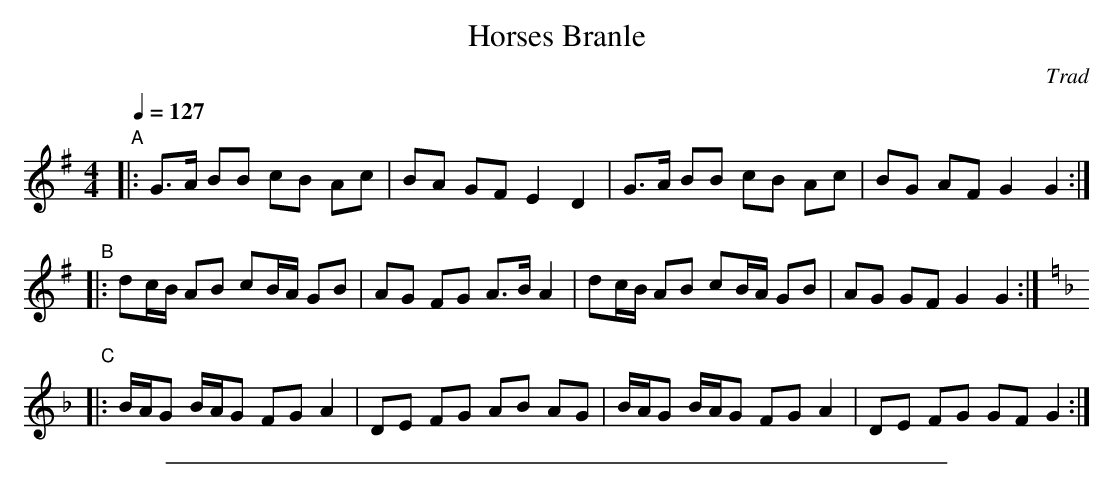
X:1
T: Horses Branle
M:4/4
L:1/8
Q:1/4=127
C:Trad
K:G
"A"\
|: G>A BB cB Ac | BA GF E2 D2 | G>A BB cB Ac | BG AF G2 G2 :|
"B"\
|: dc/2B/2 AB cB/2A/2 GB | AG FG A>B A2 \
|  dc/2B/2 AB cB/2A/2 GB | AG GF G2 G2 :|
K:F
"C"\
|: B/2A/2G B/2A/2G FG A2 | DE FG AB AG \
|  B/2A/2G B/2A/2G FG A2 | DE FG GF G2 :|
